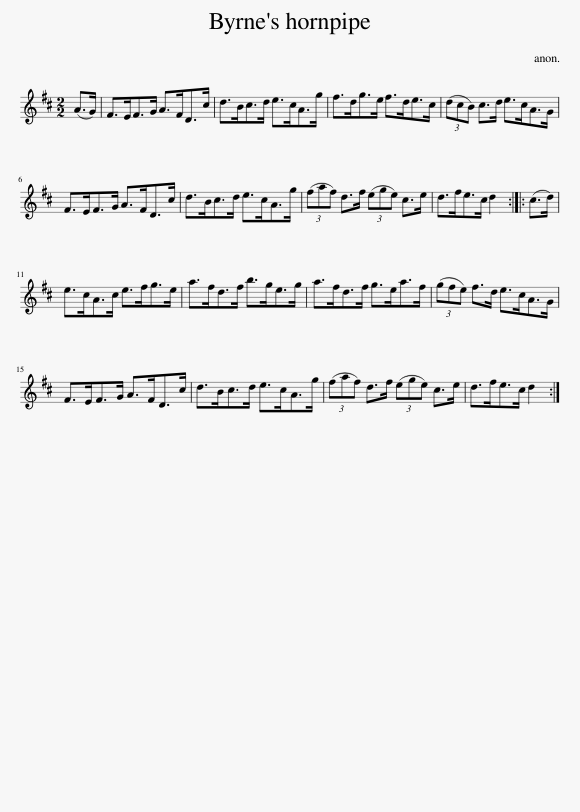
X:1
L:1/8
M:2/2
I:linebreak $
K:D
V:1 treble
V:1
 (A>G) | F>EF>G A>FD>c | d>Bc>d e>cA>g | f>dg>e f>de>c | (3(dcB) c>d e>cA>G |$ %5
 F>EF>G A>FD>c | d>Bc>d e>cA>g | (3(faf) d>f (3(ege) c>e | d>fe>c d2 :: (c>d) |$ %10
 e>cA>c e>fg>e | a>fd>f b>ge>g | a>fd>f g>ea>f | (3(gfe) f>d e>cA>G |$ F>EF>G A>FD>c | %15
 d>Bc>d e>cA>g | (3(faf) d>f (3(ege) c>e | d>fe>c d2 :| %18
